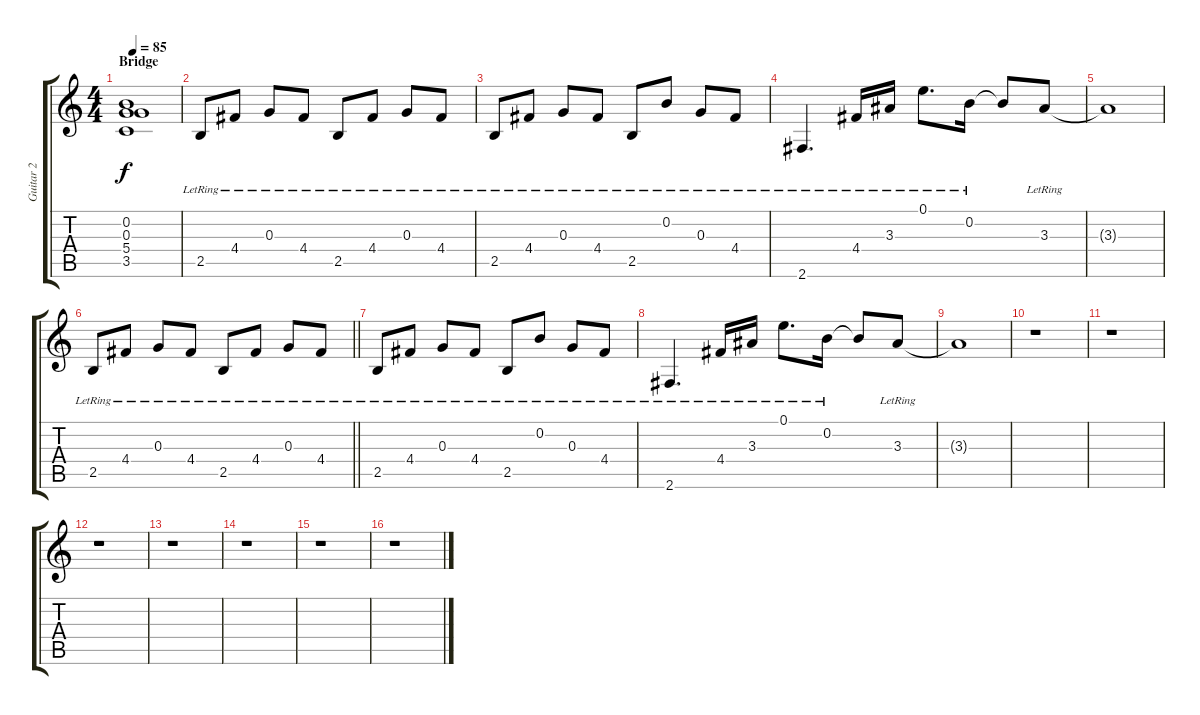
\track ("Guitar 2" "Guitar 2") {instrument acousticguitarsteel}
\staff {score tabs}
\tuning (E4 B3 G3 D3 A2 E2) {hide}
\ts (4 4)
\section ("" "Bridge")
\tempo 85
\clef g2
\ks c
(0.2{t} 0.3{t} 5.4{t} 3.5{t}).1{dy f} |
2.5{lr}.8 4.4{lr}.8 0.3{lr}.8 4.4{lr}.8 2.5{lr}.8 4.4{lr}.8 0.3{lr}.8 4.4{lr}.8 |
2.5{lr}.8 4.4{lr}.8 0.3{lr}.8 4.4{lr}.8 2.5{lr}.8 0.2{lr}.8 0.3{lr}.8 4.4{lr}.8 |
2.6{lr}.4{d} 4.4{lr}.16 3.3{lr}.16 0.1{lr}.8{d} 0.2{lr}.16 0.2{t}.8 3.3{lr}.8 |
3.3{t}.1 |
\barLineRight lightlight
2.5{lr}.8 4.4{lr}.8 0.3{lr}.8 4.4{lr}.8 2.5{lr}.8 4.4{lr}.8 0.3{lr}.8 4.4{lr}.8 |
2.5{lr}.8 4.4{lr}.8 0.3{lr}.8 4.4{lr}.8 2.5{lr}.8 0.2{lr}.8 0.3{lr}.8 4.4{lr}.8 |
2.6{lr}.4{d} 4.4{lr}.16 3.3{lr}.16 0.1{lr}.8{d} 0.2{lr}.16 0.2{t}.8 3.3{lr}.8 |
3.3{t}.1 |
r.1 |
r.1 |
r.1 |
r.1 |
r.1 |
r.1 |
r.1
